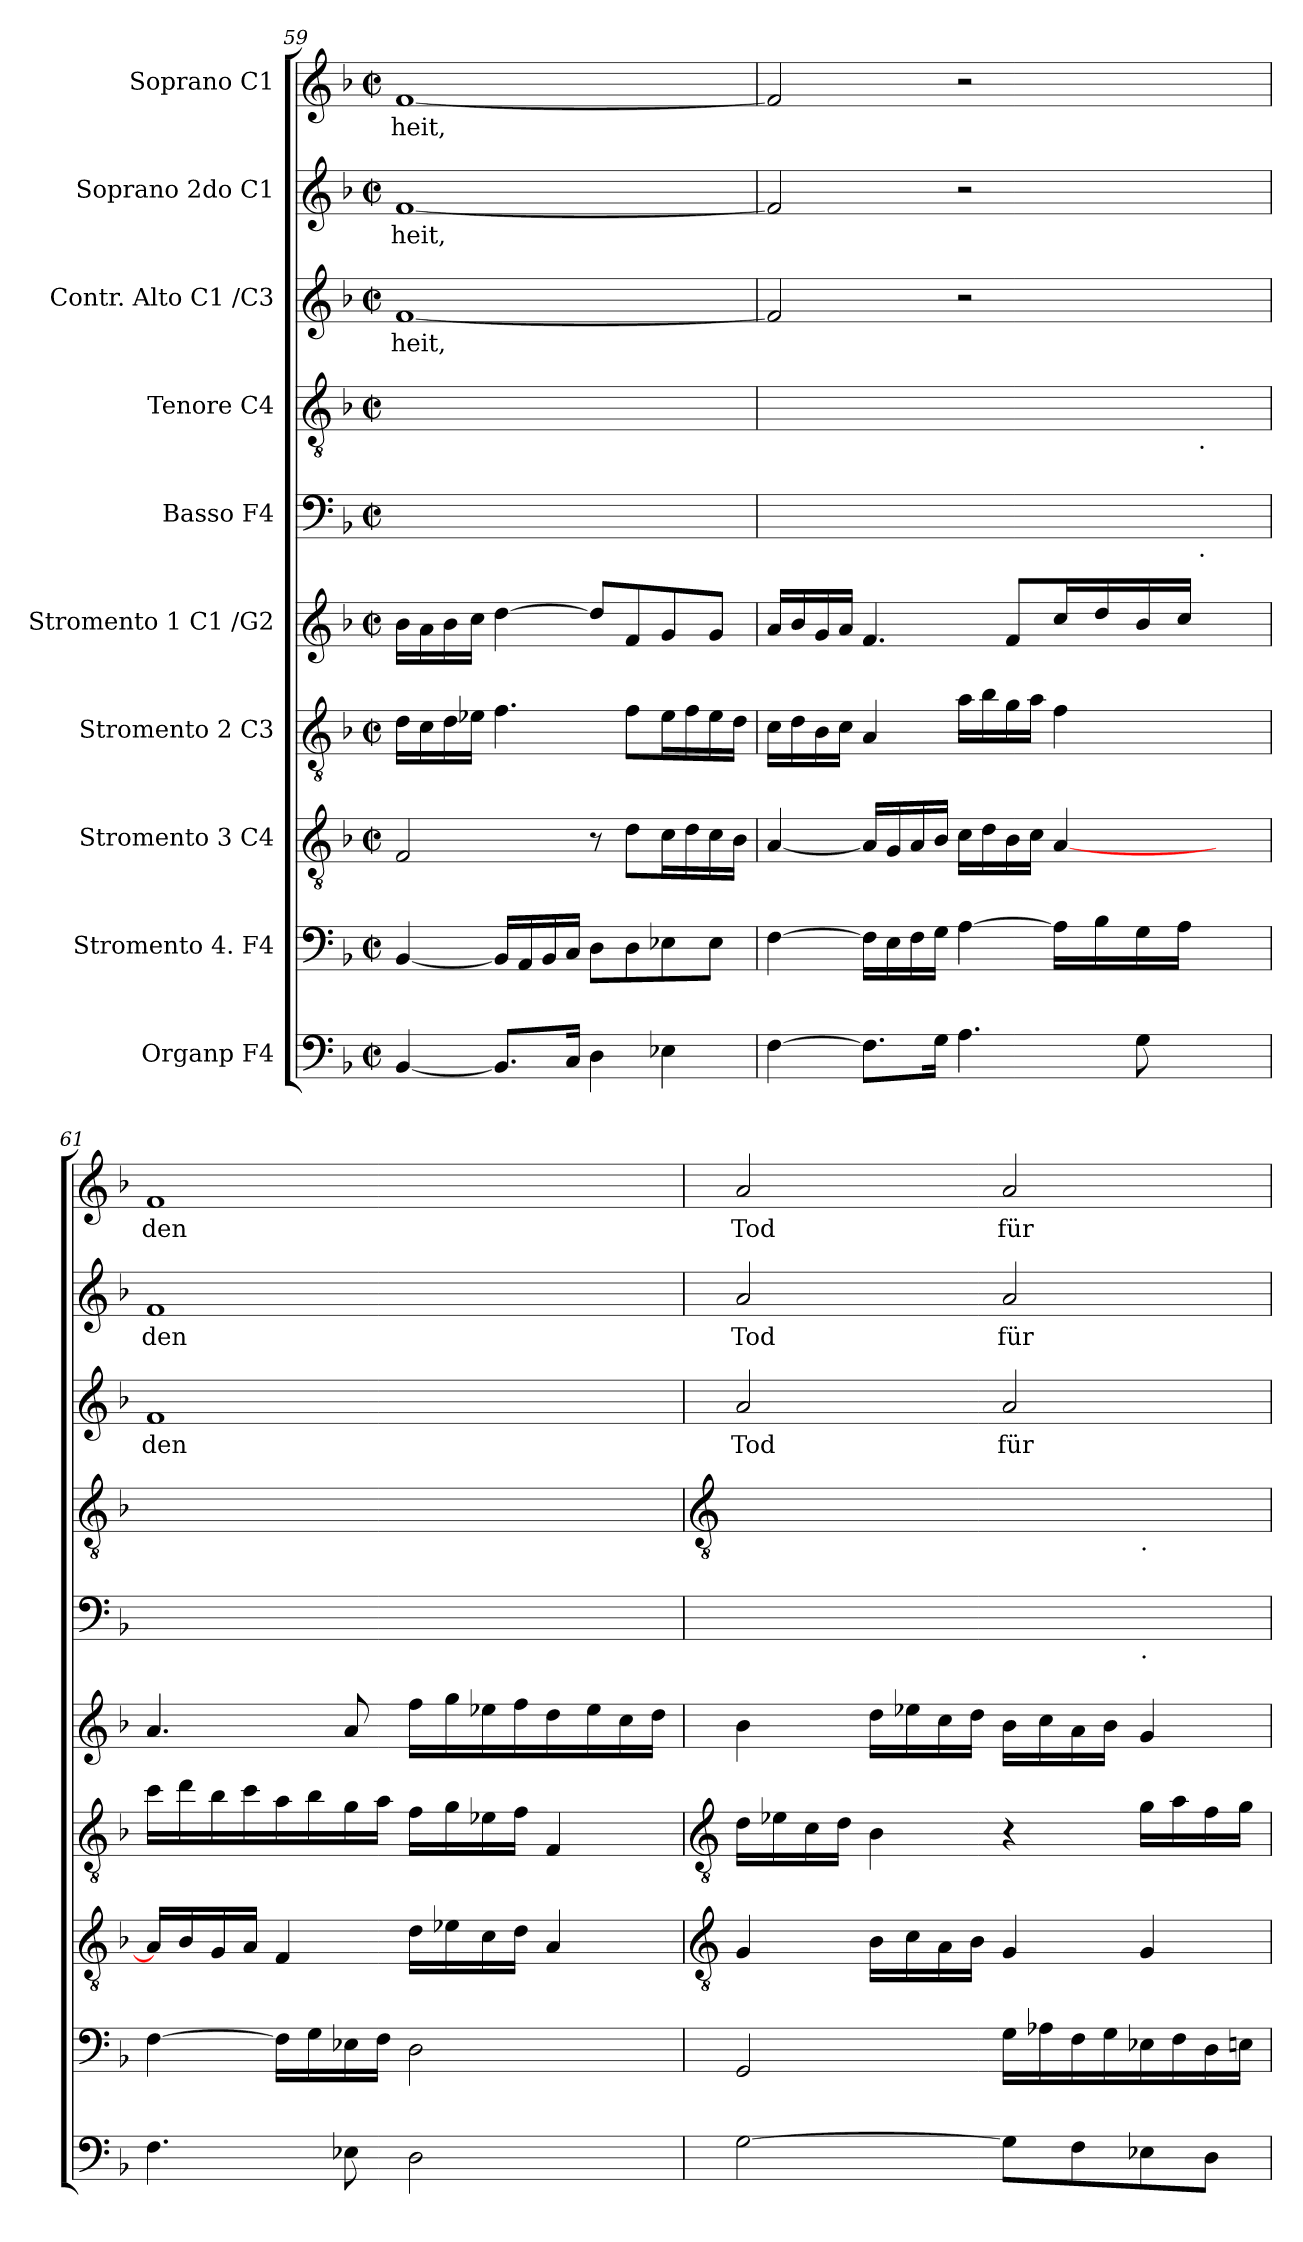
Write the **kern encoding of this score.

**kern	**kern	**kern	**kern	**kern	**kern	**kern	**kern	**text	**kern	**text	**kern	**text
*part10	*part9	*part8	*part7	*part6	*part5	*part4	*part3	*part3	*part2	*part2	*part1	*part1
*staff10	*staff9	*staff8	*staff7	*staff6	*staff5	*staff4	*staff3	*staff3	*staff2	*staff2	*staff1	*staff1
*I"Organp  F4	*I"Stromento 4.  F4	*I"Stromento 3  C4	*I"Stromento 2  C3	*I"Stromento 1  C1 /G2	*I"Basso  F4	*I"Tenore  C4	*I"Contr. Alto  C1 /C3	*	*I"Soprano 2do  C1	*	*I"Soprano  C1	*
!!LO:LB:g=z
*clefF4	*clefF4	*clefGv2	*clefGv2	*clefG2	*clefF4	*clefGv2	*clefG2	*	*clefG2	*	*clefG2	*
*k[b-]	*k[b-]	*k[b-]	*k[b-]	*k[b-]	*k[b-]	*k[b-]	*k[b-]	*	*k[b-]	*	*k[b-]	*
*F:	*F:	*F:	*F:	*F:	*F:	*F:	*F:	*	*F:	*	*F:	*
*M2/2	*M2/2	*M2/2	*M2/2	*M2/2	*M2/2	*M2/2	*M2/2	*	*M2/2	*	*M2/2	*
*met(c|)	*met(c|)	*met(c|)	*met(c|)	*met(c|)	*met(c|)	*met(c|)	*met(c|)	*	*met(c|)	*	*met(c|)	*
=59	=59	=59	=59	=59	=59	=59	=59	=59	=59	=59	=59	=59
!	!	!	!	!	!	!	!	!LO:LY:b	!	!LO:LY:b	!	!LO:LY:b
[4BB-/	[4BB-/	2F/	16d\LL	16b-\LL	4ryy	4ryy	[1f	-heit,	[1f	-heit,	[1f	-heit,
.	.	.	16c\	16a\	.	.	.	.	.	.	.	.
.	.	.	16d\	16b-\	.	.	.	.	.	.	.	.
.	.	.	16e-X\JJ	16cc\JJ	.	.	.	.	.	.	.	.
8.BB-/L]	16BB-/LL]	.	4.f\	[4dd\	4ryy	4ryy	.	.	.	.	.	.
.	16AA/	.	.	.	.	.	.	.	.	.	.	.
.	16BB-/	.	.	.	.	.	.	.	.	.	.	.
16C/J	16C/JJ	.	.	.	.	.	.	.	.	.	.	.
4D\	8D\L	8r	.	8dd/L]	4ryy	4ryy	.	.	.	.	.	.
.	8D\	8d\L	8f\L	8f/	.	.	.	.	.	.	.	.
4E-X\	8E-X\	16c\L	16e-\L	8g/	4ryy	4ryy	.	.	.	.	.	.
.	.	16d\	16f\	.	.	.	.	.	.	.	.	.
.	8E-\J	16c\	16e-\	8g/J	.	.	.	.	.	.	.	.
.	.	16B-\JJ	16d\JJ	.	.	.	.	.	.	.	.	.
=60	=60	=60	=60	=60	=60	=60	=60	=60	=60	=60	=60	=60
[4F\	[4F\	[4A/	16c\LL	16a/LL	4ryy	4ryy	2f/]	.	2f/]	.	2f/]	.
.	.	.	16d\	16b-/	.	.	.	.	.	.	.	.
.	.	.	16B-\	16g/	.	.	.	.	.	.	.	.
.	.	.	16c\JJ	16a/JJ	.	.	.	.	.	.	.	.
8.F\L]	16F\LL]	16A/LL]	4A/	4.f/	4ryy	4ryy	.	.	.	.	.	.
.	16E\	16G/	.	.	.	.	.	.	.	.	.	.
.	16F\	16A/	.	.	.	.	.	.	.	.	.	.
16G\J	16G\JJ	16B-/JJ	.	.	.	.	.	.	.	.	.	.
4.A\	[4A\	16c\LL	16a\LL	.	4ryy	4ryy	2r	.	2r	.	2r	.
.	.	16d\	16b-\	.	.	.	.	.	.	.	.	.
.	.	16B-\	16g\	8f/L	.	.	.	.	.	.	.	.
.	.	16c\JJ	16a\JJ	.	.	.	.	.	.	.	.	.
.	16A\LL]	[4A/	4f\	16cc/L	64ryy	64ryy	.	.	.	.	.	.
.	.	.	.	.	64ryy	64ryy	.	.	.	.	.	.
.	.	.	.	.	64ryy	64ryy	.	.	.	.	.	.
.	.	.	.	.	64ryy	64ryy	.	.	.	.	.	.
.	16B-\	.	.	16dd/	64ryy	64ryy	.	.	.	.	.	.
.	.	.	.	.	64ryy	64ryy	.	.	.	.	.	.
.	.	.	.	.	64ryy	64ryy	.	.	.	.	.	.
.	.	.	.	.	64ryy	64ryy	.	.	.	.	.	.
8G\	16G\	.	.	16b-/	64ryy	64ryy	.	.	.	.	.	.
.	.	.	.	.	64ryy	64ryy	.	.	.	.	.	.
.	.	.	.	.	64ryy	64ryy	.	.	.	.	.	.
.	.	.	.	.	64ryy	64ryy	.	.	.	.	.	.
.	16A\JJ	.	.	16cc/JJ	64ryy	64ryy	.	.	.	.	.	.
.	.	.	.	.	64ryy	64ryy	.	.	.	.	.	.
!	!	!	!	!	!	!LO:TX:b:t=.	!	!	!	!	!	!
!	!	!	!	!	!LO:TX:b:t=.	!	!	!	!	!	!	!
.	.	.	.	.	64ryy	64ryy	.	.	.	.	.	.
.	.	.	.	.	4ryy	4ryy	.	.	.	.	.	.
8...ryy	8...ryy	8...ryy	8...ryy	8...ryy	.	.	8...ryy	.	8...ryy	.	8...ryy	.
=61	=61	=61	=61	=61	=61	=61	=61	=61	=61	=61	=61	=61
!	!	!	!	!	!	!	!	!LO:LY:b	!	!LO:LY:b	!	!LO:LY:b
4.F\	[4F\	16A/LL]	16cc\LL	4.a/	4ryy	4ryy	1f	den	1f	den	1f	den
.	.	16B-/	16dd\	.	.	.	.	.	.	.	.	.
.	.	16G/	16b-\	.	.	.	.	.	.	.	.	.
.	.	16A/JJ	16cc\	.	.	.	.	.	.	.	.	.
.	16F\LL]	4F/	16a\	.	4ryy	4ryy	.	.	.	.	.	.
.	16G\	.	16b-\	.	.	.	.	.	.	.	.	.
8E-X\	16E-X\	.	16g\	8a/	.	.	.	.	.	.	.	.
.	16F\JJ	.	16a\JJ	.	.	.	.	.	.	.	.	.
2D\	2D\	16d\LL	16f\LL	16ff\LL	4ryy	4ryy	.	.	.	.	.	.
.	.	16e-X\	16g\	16gg\	.	.	.	.	.	.	.	.
.	.	16c\	16e-X\	16ee-X\	.	.	.	.	.	.	.	.
.	.	16d\JJ	16f\JJ	16ff\	.	.	.	.	.	.	.	.
.	.	4A/	4F/	16dd\	64ryy	64ryy	.	.	.	.	.	.
.	.	.	.	.	8...ryy	8...ryy	.	.	.	.	.	.
.	.	.	.	16ee-\	.	.	.	.	.	.	.	.
.	.	.	.	16cc\	.	.	.	.	.	.	.	.
.	.	.	.	16dd\JJ	.	.	.	.	.	.	.	.
!!LO:LB:g=z
=62	=62	=62	=62	=62	=62	=62	=62	=62	=62	=62	=62	=62
*	*	*clefGv2	*clefGv2	*	*	*clefGv2	*	*	*	*	*	*
!	!	!	!	!	!	!	!	!LO:LY:b	!	!LO:LY:b	!	!LO:LY:b
[2G\	2GG/	4G/	16d\LL	4b-\	4ryy	4ryy	2a/	Tod	2a/	Tod	2a/	Tod
.	.	.	16e-X\	.	.	.	.	.	.	.	.	.
.	.	.	16c\	.	.	.	.	.	.	.	.	.
.	.	.	16d\JJ	.	.	.	.	.	.	.	.	.
.	.	16B-\LL	4B-\	16dd\LL	4ryy	4ryy	.	.	.	.	.	.
.	.	16c\	.	16ee-X\	.	.	.	.	.	.	.	.
.	.	16A\	.	16cc\	.	.	.	.	.	.	.	.
.	.	16B-\JJ	.	16dd\JJ	.	.	.	.	.	.	.	.
!	!	!	!	!	!	!	!	!LO:LY:b	!	!LO:LY:b	!	!LO:LY:b
8G\L]	16G\LL	4G/	4r	16b-\LL	4ryy	4ryy	2a/	für	2a/	für	2a/	für
.	16A-X\	.	.	16cc\	.	.	.	.	.	.	.	.
8F\	16F\	.	.	16a\	.	.	.	.	.	.	.	.
.	16G\	.	.	16b-\JJ	.	.	.	.	.	.	.	.
!	!	!	!	!	!	!LO:TX:b:t=.	!	!	!	!	!	!
!	!	!	!	!	!LO:TX:b:t=.	!	!	!	!	!	!	!
8E-X\	16E-X\	4G/	16g\LL	4g/	4ryy	4ryy	.	.	.	.	.	.
.	16F\	.	16a\	.	.	.	.	.	.	.	.	.
8D\J	16D\	.	16f\	.	.	.	.	.	.	.	.	.
.	16En\JJ	.	16g\JJ	.	.	.	.	.	.	.	.	.
=	=	=	=	=	=	=	=	=	=	=	=	=
*-	*-	*-	*-	*-	*-	*-	*-	*-	*-	*-	*-	*-
